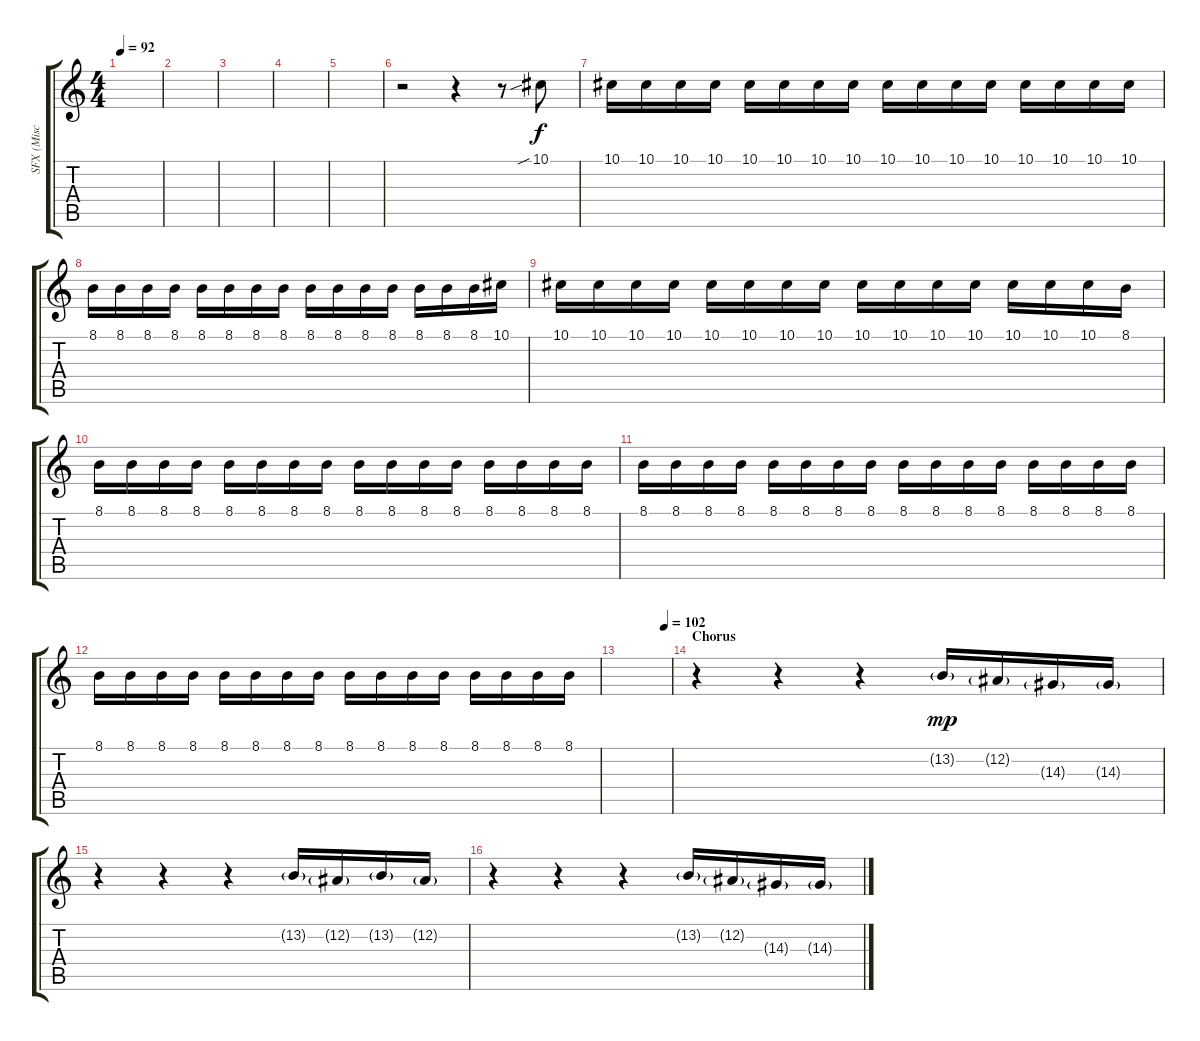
\track ("SFX (Misc Licks)" "SFX (Misc ") {instrument fx3crystal}
\staff {score tabs}
\tuning (Eb4 Bb3 Gb3 Db3 Ab2 Eb2) {hide}
\ts (4 4)
\tempo 92
\clef g2
\ks c
|
|
|
|
|
r.2{instrument fx8scifi} r.4 r.8 10.1{sib}.8 |
10.1.16 10.1.16 10.1.16 10.1.16 10.1.16 10.1.16 10.1.16 10.1.16 10.1.16 10.1.16 10.1.16 10.1.16 10.1.16 10.1.16 10.1.16 10.1.16 |
8.1.16 8.1.16 8.1.16 8.1.16 8.1.16 8.1.16 8.1.16 8.1.16 8.1.16 8.1.16 8.1.16 8.1.16 8.1.16 8.1.16 8.1.16 10.1.16 |
10.1.16 10.1.16 10.1.16 10.1.16 10.1.16 10.1.16 10.1.16 10.1.16 10.1.16 10.1.16 10.1.16 10.1.16 10.1.16 10.1.16 10.1.16 8.1.16 |
8.1.16 8.1.16 8.1.16 8.1.16 8.1.16 8.1.16 8.1.16 8.1.16 8.1.16 8.1.16 8.1.16 8.1.16 8.1.16 8.1.16 8.1.16 8.1.16 |
8.1.16 8.1.16 8.1.16 8.1.16 8.1.16 8.1.16 8.1.16 8.1.16 8.1.16 8.1.16 8.1.16 8.1.16 8.1.16 8.1.16 8.1.16 8.1.16 |
8.1.16 8.1.16 8.1.16 8.1.16 8.1.16 8.1.16 8.1.16 8.1.16 8.1.16 8.1.16 8.1.16 8.1.16 8.1.16 8.1.16 8.1.16 8.1.16 |
\tempo (102 0.875)
|
\section ("" "Chorus")
r.4 r.4 r.4 13.2{g}.16{dy mp} 12.2{g}.16 14.3{g}.16 14.3{g}.16 |
r.4 r.4 r.4 13.2{g}.16 12.2{g}.16 13.2{g}.16 12.2{g}.16 |
r.4 r.4 r.4 13.2{g}.16 12.2{g}.16 14.3{g}.16 14.3{g}.16
